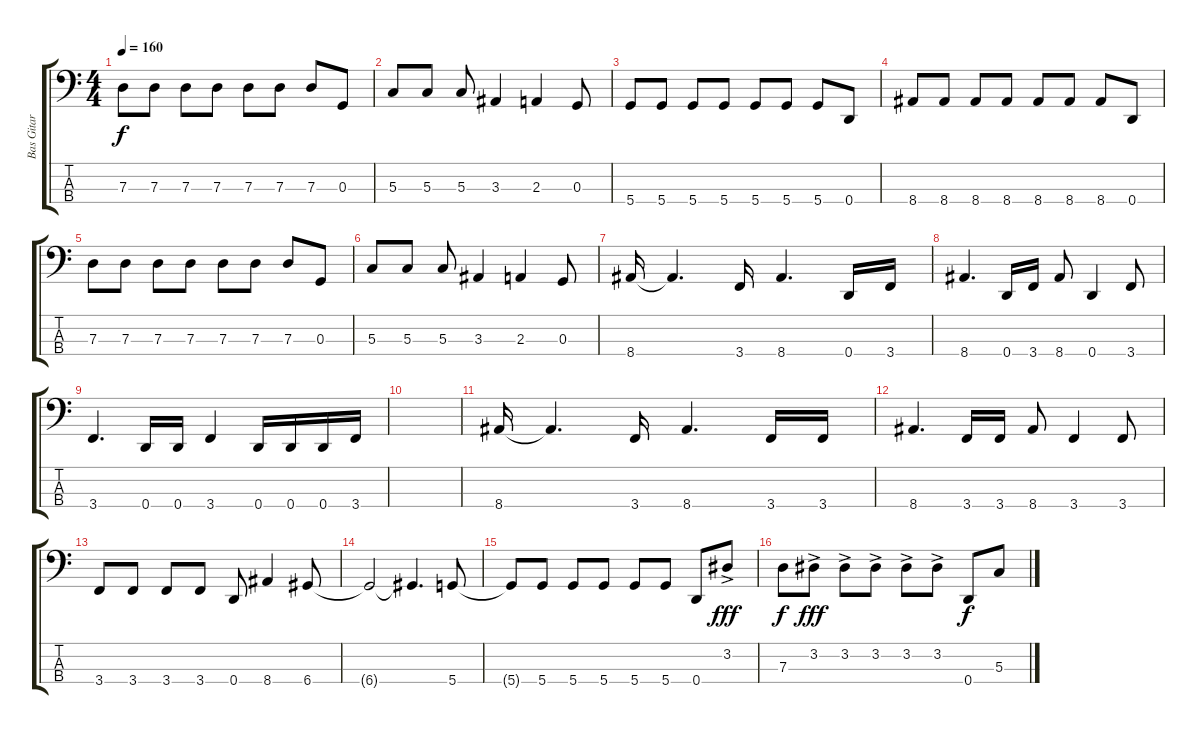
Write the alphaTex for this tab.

\track ("Bas Gitar" "Bas Gitar") {instrument electricbasspick}
\staff {score tabs}
\tuning (F2 C2 G1 D1) {hide}
\ts (4 4)
\tempo 160
\clef f4
\ks c
7.3.8{dy f} 7.3.8 7.3.8 7.3.8 7.3.8 7.3.8 7.3.8 0.3.8 |
5.3.8 5.3.8 5.3.8 3.3.4 2.3.4 0.3.8 |
5.4.8 5.4.8 5.4.8 5.4.8 5.4.8 5.4.8 5.4.8 0.4.8 |
8.4.8 8.4.8 8.4.8 8.4.8 8.4.8 8.4.8 8.4.8 0.4.8 |
7.3.8 7.3.8 7.3.8 7.3.8 7.3.8 7.3.8 7.3.8 0.3.8 |
5.3.8 5.3.8 5.3.8 3.3.4 2.3.4 0.3.8 |
8.4.16 8.4{t}.4{d} 3.4.16 8.4.4{d} 0.4.16 3.4.16 |
8.4.4{d} 0.4.16 3.4.16 8.4.8 0.4.4 3.4.8 |
3.4.4{d} 0.4.16 0.4.16 3.4.4 0.4.16 0.4.16 0.4.16 3.4.16 |
|
8.4.16 8.4{t}.4{d} 3.4.16 8.4.4{d} 3.4.16 3.4.16 |
8.4.4{d} 3.4.16 3.4.16 8.4.8 3.4.4 3.4.8 |
3.4.8 3.4.8 3.4.8 3.4.8 0.4.8 8.4.4 6.4.8 |
6.4{t}.2 6.4{t}.4{d} 5.4.8 |
5.4{t}.8 5.4.8 5.4.8 5.4.8 5.4.8 5.4.8 0.4.8 3.2{ac}.8{dy fff} |
7.3.8{dy f} 3.2{ac}.8{dy fff} 3.2{ac}.8 3.2{ac}.8 3.2{ac}.8 3.2{ac}.8 0.4.8{dy f} 5.3.8
